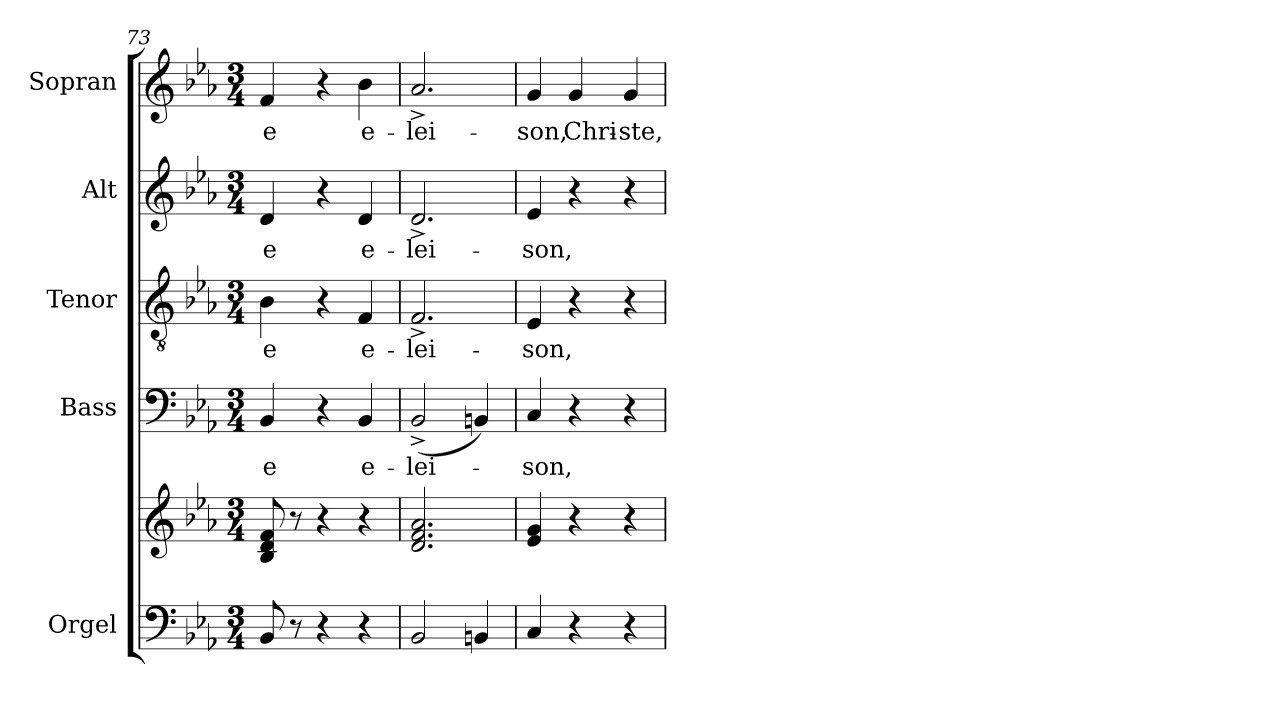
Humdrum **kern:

**kern	**kern	**kern	**text	**kern	**text	**kern	**text	**kern	**text
*part5	*part5	*part4	*part4	*part3	*part3	*part2	*part2	*part1	*part1
*staff6	*staff5	*staff4	*staff4	*staff3	*staff3	*staff2	*staff2	*staff1	*staff1
*I"Orgel	*	*I"Bass	*	*I"Tenor	*	*I"Alt	*	*I"Sopran	*
*I'Org.	*	*I'B.	*	*I'T.	*	*I'A.	*	*I'S.	*
!!LO:LB:g=z
*clefF4	*clefG2	*clefF4	*	*clefGv2	*	*clefG2	*	*clefG2	*
*k[b-e-a-]	*k[b-e-a-]	*k[b-e-a-]	*	*k[b-e-a-]	*	*k[b-e-a-]	*	*k[b-e-a-]	*
*E-:	*E-:	*E-:	*	*E-:	*	*E-:	*	*E-:	*
*M3/4	*M3/4	*M3/4	*	*M3/4	*	*M3/4	*	*M3/4	*
=73	=73	=73	=73	=73	=73	=73	=73	=73	=73
!	!	!	!LO:LY:b	!	!LO:LY:b	!	!LO:LY:b	!	!LO:LY:b
8BB-/	8B-/ 8d/ 8f/	4BB-/	-e	4B-\	-e	4d/	-e	4f/	-e
8r	8r	.	.	.	.	.	.	.	.
4r	4r	4r	.	4r	.	4r	.	4r	.
!	!	!	!LO:LY:b	!	!LO:LY:b	!	!LO:LY:b	!	!LO:LY:b
4r	4r	4BB-/	e-	4F/	e-	4d/	e-	4b-\	e-
=74	=74	=74	=74	=74	=74	=74	=74	=74	=74
!	!	!	!LO:LY:b	!	!LO:LY:b	!	!LO:LY:b	!	!LO:LY:b
2BB-/	2.d/ 2.f/ 2.a-/	(<2BB-^>/	-lei-	2.F^>/	-lei-	2.d^>/	-lei-	2.a-^>/	-lei-
4BBn/	.	4BBn/)	.	.	.	.	.	.	.
=75	=75	=75	=75	=75	=75	=75	=75	=75	=75
!	!	!	!LO:LY:b	!	!LO:LY:b	!	!LO:LY:b	!	!LO:LY:b
4C/	4e-/ 4g/	4C/	-son,	4E-/	-son,	4e-/	-son,	4g/	-son,
!	!	!	!	!	!	!	!	!	!LO:LY:b
4r	4r	4r	.	4r	.	4r	.	4g/	Chri-
!	!	!	!	!	!	!	!	!	!LO:LY:b
4r	4r	4r	.	4r	.	4r	.	4g/	-ste,
=	=	=	=	=	=	=	=	=	=
*-	*-	*-	*-	*-	*-	*-	*-	*-	*-
